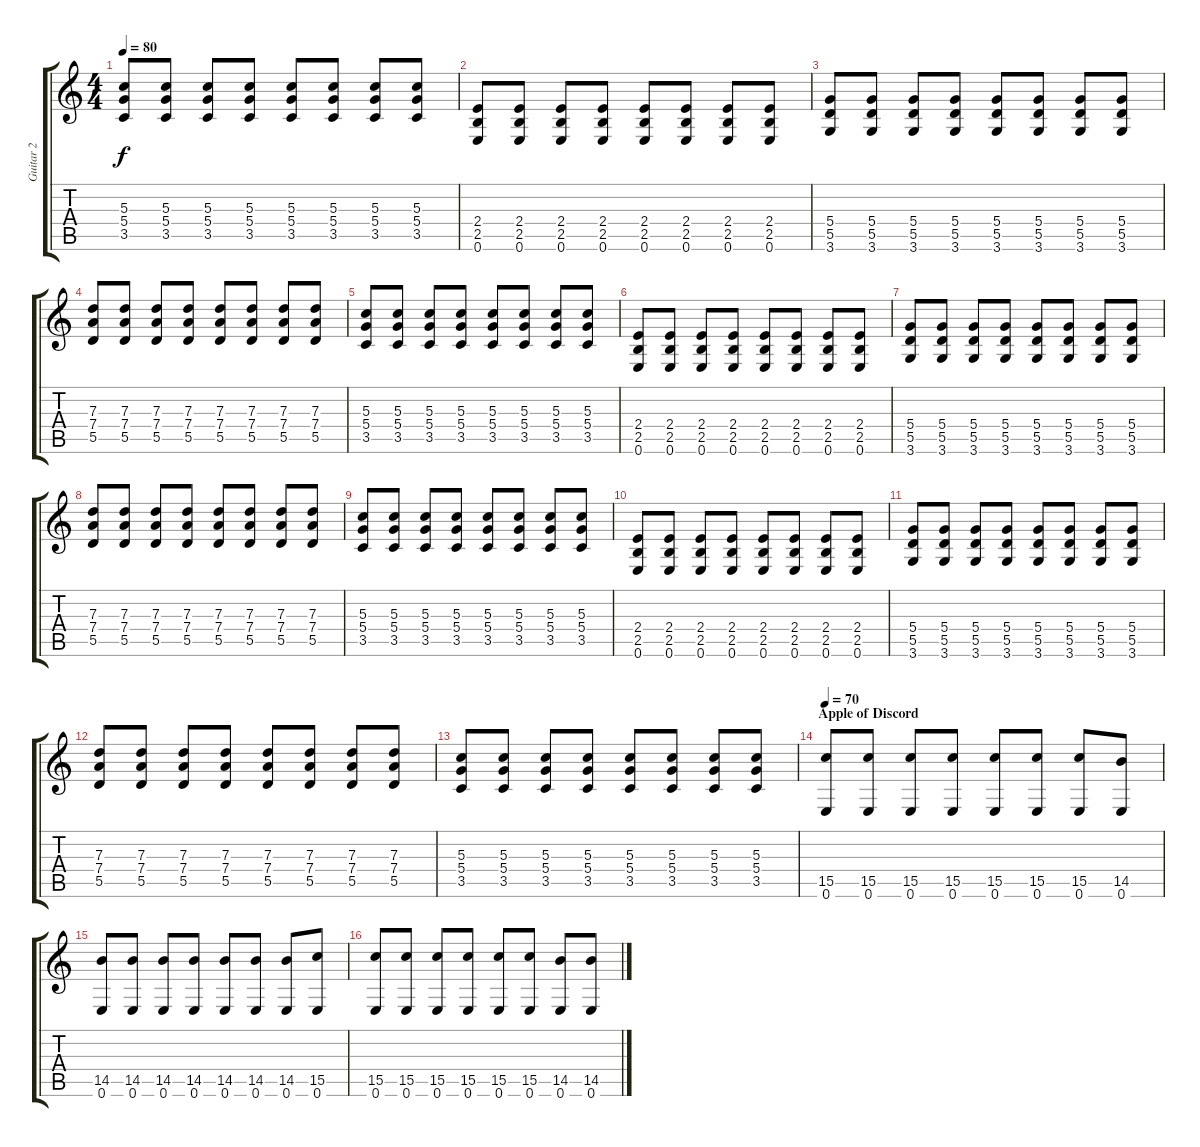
\track ("Guitar 2" "Guitar 2") {instrument electricguitarclean}
\staff {score tabs}
\tuning (E4 B3 G3 D3 A2 E2) {hide}
\ts (4 4)
\tempo 80
\clef g2
\ks c
(5.3 5.4 3.5).8{dy f} (5.3 5.4 3.5).8 (5.3 5.4 3.5).8 (5.3 5.4 3.5).8 (5.3 5.4 3.5).8 (5.3 5.4 3.5).8 (5.3 5.4 3.5).8 (5.3 5.4 3.5).8 |
(2.4 2.5 0.6).8{instrument distortionguitar} (2.4 2.5 0.6).8 (2.4 2.5 0.6).8 (2.4 2.5 0.6).8 (2.4 2.5 0.6).8 (2.4 2.5 0.6).8 (2.4 2.5 0.6).8 (2.4 2.5 0.6).8 |
(5.4 5.5 3.6).8 (5.4 5.5 3.6).8 (5.4 5.5 3.6).8 (5.4 5.5 3.6).8 (5.4 5.5 3.6).8 (5.4 5.5 3.6).8 (5.4 5.5 3.6).8 (5.4 5.5 3.6).8 |
(7.3 7.4 5.5).8 (7.3 7.4 5.5).8 (7.3 7.4 5.5).8 (7.3 7.4 5.5).8 (7.3 7.4 5.5).8 (7.3 7.4 5.5).8 (7.3 7.4 5.5).8 (7.3 7.4 5.5).8 |
(5.3 5.4 3.5).8 (5.3 5.4 3.5).8 (5.3 5.4 3.5).8 (5.3 5.4 3.5).8 (5.3 5.4 3.5).8 (5.3 5.4 3.5).8 (5.3 5.4 3.5).8 (5.3 5.4 3.5).8 |
(2.4 2.5 0.6).8{instrument distortionguitar} (2.4 2.5 0.6).8 (2.4 2.5 0.6).8 (2.4 2.5 0.6).8 (2.4 2.5 0.6).8 (2.4 2.5 0.6).8 (2.4 2.5 0.6).8 (2.4 2.5 0.6).8 |
(5.4 5.5 3.6).8 (5.4 5.5 3.6).8 (5.4 5.5 3.6).8 (5.4 5.5 3.6).8 (5.4 5.5 3.6).8 (5.4 5.5 3.6).8 (5.4 5.5 3.6).8 (5.4 5.5 3.6).8 |
(7.3 7.4 5.5).8 (7.3 7.4 5.5).8 (7.3 7.4 5.5).8 (7.3 7.4 5.5).8 (7.3 7.4 5.5).8 (7.3 7.4 5.5).8 (7.3 7.4 5.5).8 (7.3 7.4 5.5).8 |
(5.3 5.4 3.5).8 (5.3 5.4 3.5).8 (5.3 5.4 3.5).8 (5.3 5.4 3.5).8 (5.3 5.4 3.5).8 (5.3 5.4 3.5).8 (5.3 5.4 3.5).8 (5.3 5.4 3.5).8 |
(2.4 2.5 0.6).8{instrument distortionguitar} (2.4 2.5 0.6).8 (2.4 2.5 0.6).8 (2.4 2.5 0.6).8 (2.4 2.5 0.6).8 (2.4 2.5 0.6).8 (2.4 2.5 0.6).8 (2.4 2.5 0.6).8 |
(5.4 5.5 3.6).8 (5.4 5.5 3.6).8 (5.4 5.5 3.6).8 (5.4 5.5 3.6).8 (5.4 5.5 3.6).8 (5.4 5.5 3.6).8 (5.4 5.5 3.6).8 (5.4 5.5 3.6).8 |
(7.3 7.4 5.5).8 (7.3 7.4 5.5).8 (7.3 7.4 5.5).8 (7.3 7.4 5.5).8 (7.3 7.4 5.5).8 (7.3 7.4 5.5).8 (7.3 7.4 5.5).8 (7.3 7.4 5.5).8 |
(5.3 5.4 3.5).8 (5.3 5.4 3.5).8 (5.3 5.4 3.5).8 (5.3 5.4 3.5).8 (5.3 5.4 3.5).8 (5.3 5.4 3.5).8 (5.3 5.4 3.5).8 (5.3 5.4 3.5).8 |
\section ("" "Apple of Discord")
\tempo 70
(15.5 0.6).8{instrument electricguitarclean} (15.5 0.6).8 (15.5 0.6).8 (15.5 0.6).8 (15.5 0.6).8 (15.5 0.6).8 (15.5 0.6).8 (14.5 0.6).8 |
(14.5 0.6).8 (14.5 0.6).8 (14.5 0.6).8 (14.5 0.6).8 (14.5 0.6).8 (14.5 0.6).8 (14.5 0.6).8 (15.5 0.6).8 |
(15.5 0.6).8 (15.5 0.6).8 (15.5 0.6).8 (15.5 0.6).8 (15.5 0.6).8 (15.5 0.6).8 (14.5 0.6).8 (14.5 0.6).8
